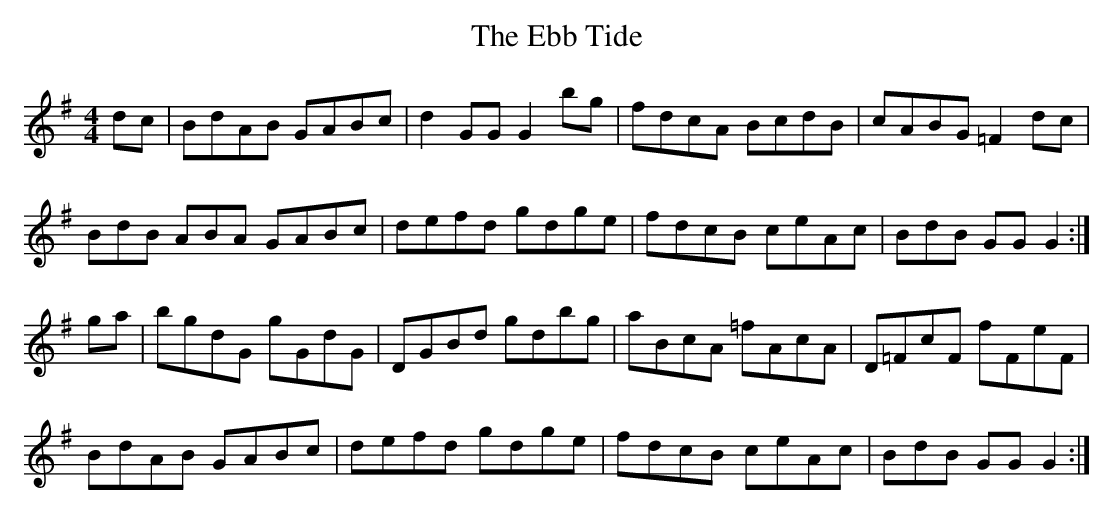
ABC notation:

X:1
T:The Ebb Tide
M:4/4
L:1/8
K:G
dc|BdAB GABc|d2 GG G2 bg|fdcA BcdB|cABG =F2 dc|
BdB ABA GABc|defd gdge|fdcB ceAc|BdB GG G2:|
ga|bgdG gGdG|DGBd gdbg|aBcA =fAcA|D=FcF fFeF|
BdAB GABc|defd gdge|fdcB ceAc|BdB GG G2:|
